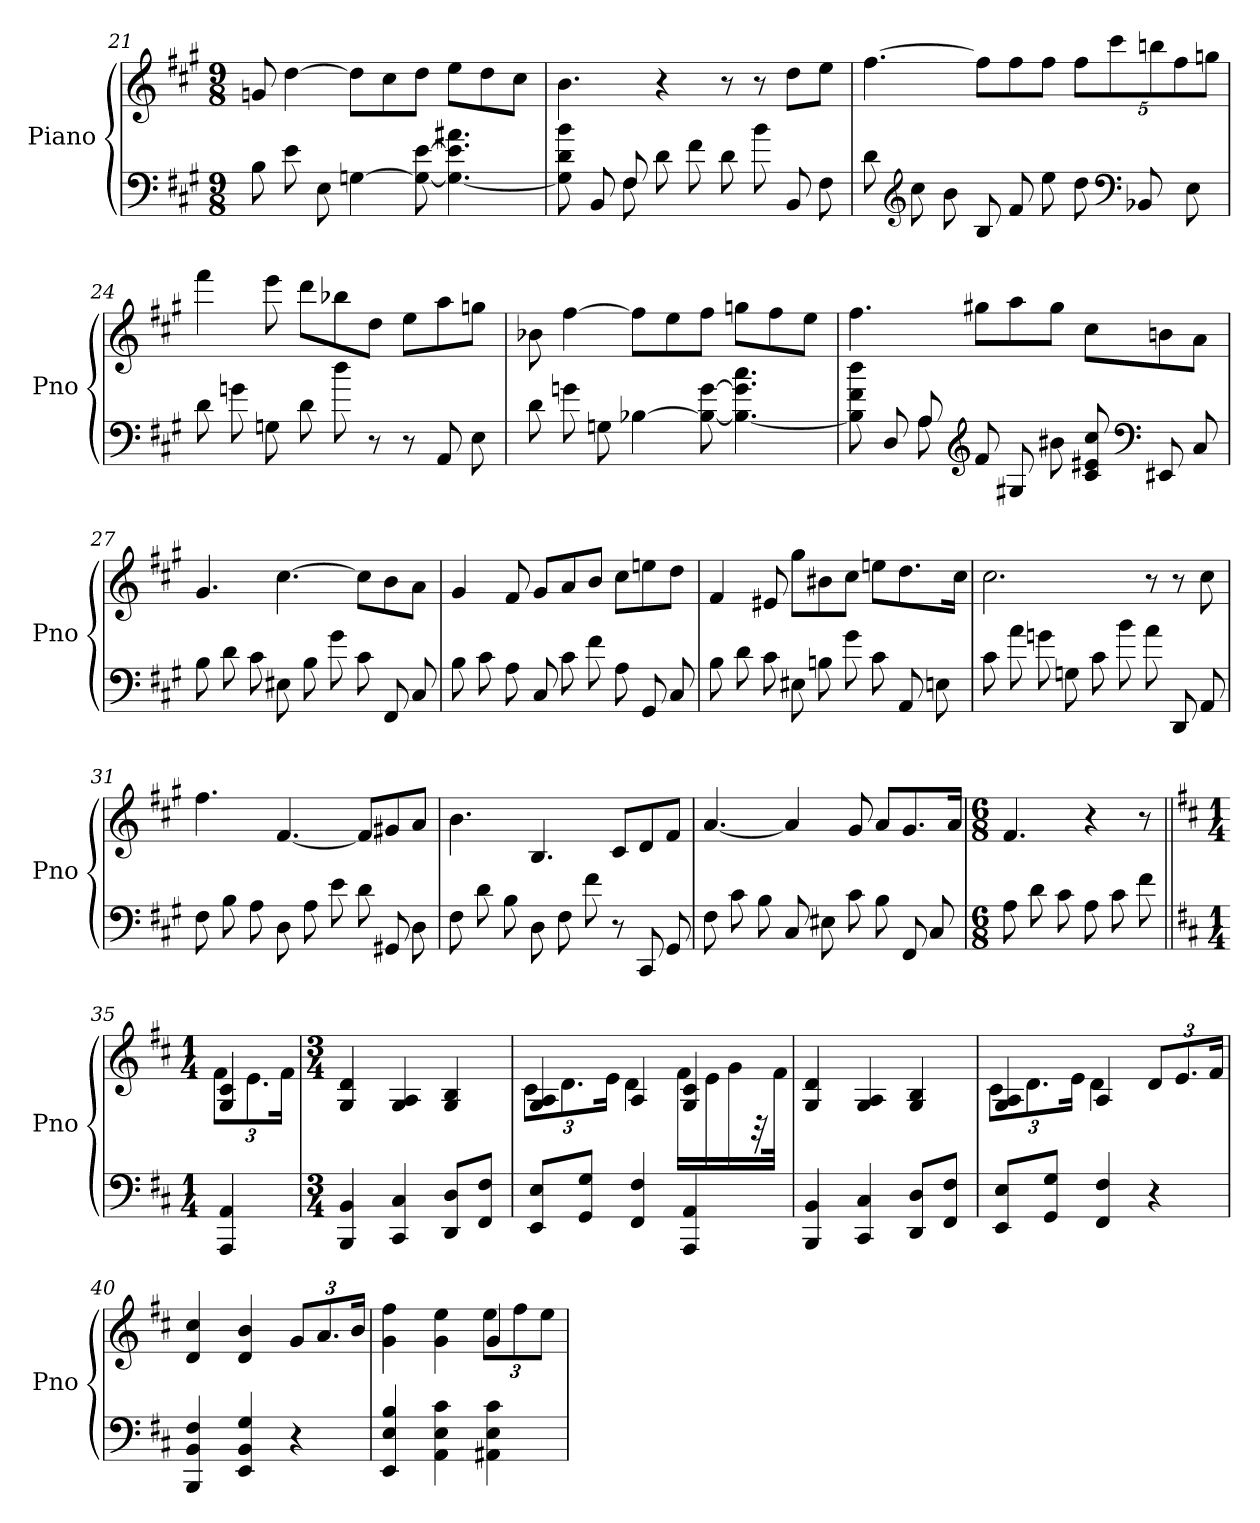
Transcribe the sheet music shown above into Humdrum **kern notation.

**kern	**kern
*part1	*part1
*staff2	*staff1
*I"Piano	*
*I'Pno	*
*clefF4	*clefG2
*k[f#c#g#]	*k[f#c#g#]
*f#:	*f#:
*M9/8	*M9/8
=21	=21
8B	8gn
8e	[4dd
8E	.
[4Gn	8ddL]
.	8cc#
8G_ [8e	8ddJ
4.G_ 4.e] 4.a#X	8eeL
.	8dd
.	8cc#J
=22	=22
*^	*
8G] 8d 8b	4ryy	4.b
8BB	.	.
8F#	8F#	.
8d	4.ryy	4r
8f#	.	.
8d	.	8r
8b	4.ryy	8r
8BB/	.	8ddL
8F#	.	8eeJ
*v	*v	*
=23	=23
8d	[4.ff#
*clefG2	*
8cc#	.
8b	.
8B	8ff#L]
8f#	8ff#
8ee	8ff#J
8dd	40%3ff#L
.	40%3ccc#
*clefF4	*
8BB-X	.
.	40%3bbn
.	40%3ff#
8E	.
.	40%3ggnJ
=24	=24
8d	4fff#
8gn	.
8Gn	8eee
8d	8dddL
8dd	8bb-X
8r	8ddJ
8r	8eeL
8AA	8aa
8E	8ggnJ
=25	=25
8d	8b-X
8gn	[4ff#
8Gn	.
[4B-X	8ff#L]
.	8ee
8B-_ [8g	8ff#J
4.B-_ 4.g] 4.cc#	8ggnL
.	8ff#
.	8eeJ
=26	=26
*^	*
8B-] 8f# 8dd	4ryy	4.ff#
8D/	.	.
8A	8A\	.
*clefG2	*	*
8f#	4.ryy	8gg#XL
8G#X	.	8aa
8b#X	.	8gg#J
8c# 8e#X 8cc#	4.ryy	8cc#L
*clefF4	*	*
8EE#X	.	8bn
8C#	.	8aJ
*v	*v	*
=27	=27
8B	4.g#
8d	.
8c#	.
8E#X	[4.cc#
8B	.
8g#	.
8c#	8cc#L]
8FF#	8b
8C#	8aJ
=28	=28
8B	4g#
8c#	.
8A	8f#
8C#	8g#L
8c#	8a
8f#	8bJ
8A	8cc#L
8GG#	8een
8C#	8ddJ
=29	=29
8B	4f#
8d	.
8c#	8e#X
8E#X	8gg#L
8Bn	8b#X
8g#	8cc#J
8c#	8eenL
8AA	8.dd
8En	.
.	16cc#Jk
=30	=30
8c#	2.cc#
8a	.
8gn	.
8Gn	.
8c#	.
8b	.
8a	8r
8DD	8r
8AA	8cc#
=31	=31
8F#	4.ff#
8B	.
8A	.
8D	[4.f#
8A	.
8e	.
8d	8f#L]
8GG#X	8g#X
8D	8aJ
=32	=32
8F#	4.b
8d	.
8B	.
8D	4.B
8F#	.
8f#	.
8r	8c#L
8CC#	8d
8GG#	8f#J
=33	=33
8F#	[4.a
8c#	.
8B	.
8C#	4a]
8E#X	.
8c#	8g#
8B	8aL
8FF#	8.g#
8C#	.
.	16aJk
=34	=34
*M6/8	*M6/8
8A	4.f#
8d	.
8c#	.
8A	4r
8c#	.
8f#	8r
=35||	=35||
*k[f#c#]	*k[f#c#]
*M1/4	*M1/4
*	*^
4AAA 4AA	4G 4c#	12f#L
.	.	12.e
.	.	24f#Jk
*	*v	*v
=36	=36
*M3/4	*M3/4
4BBB 4BB	4G 4d
4CC# 4C#	4G 4A
8DD 8DL	4G 4B
8FF# 8F#J	.
=37	=37
*	*^
8EE 8EL	4G 4A	12c#L
.	.	12.d
8GG 8GJ	.	.
.	.	24eJk
4FF# 4F#	4A	4d
4AAA 4AA	4G 4c#	16f#LL
.	.	16e
.	.	16g
.	.	32r
.	.	32f#JJk
*	*v	*v
=38	=38
4BBB 4BB	4G 4d
4CC# 4C#	4G 4A
8DD 8DL	4G 4B
8FF# 8F#J	.
=39	=39
*	*^
8EE 8EL	4G 4A	12c#L
.	.	12.d
8GG 8GJ	.	.
.	.	24eJk
4FF# 4F#	4A	4d
4r	12dL	4ryy
.	12.e	.
.	24f#Jk	.
*	*v	*v
=40	=40
4BBB 4BB 4F#	4d 4cc#
4EE 4BB 4G	4d 4b
4r	12gL
.	12.a
.	24bJk
=41	=41
*	*^
4EE 4E 4B	4ryy	4g 4ff#
4AA 4E 4c#	4ryy	4g 4ee
4AA#X 4E 4c#	4g	12eeL
.	.	12ff#
.	.	12eeJ
*	*v	*v
=	=
*-	*-
